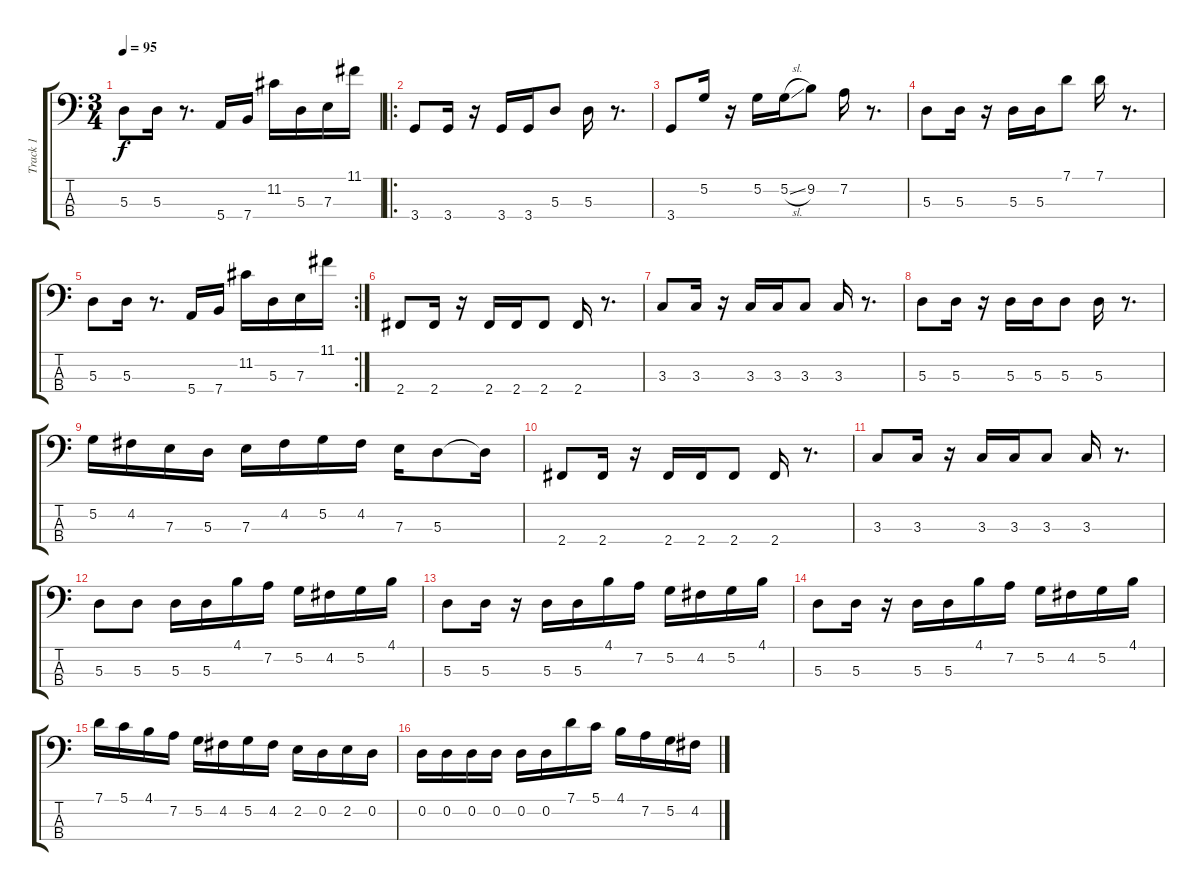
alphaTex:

\track ("Track 1" "Track 1") {instrument electricbasspick}
\staff {score tabs}
\tuning (G2 D2 A1 E1) {hide}
\ts (3 4)
\tempo 95
\clef f4
\ks c
5.3.8{dy f} 5.3.16 r.8{d} 5.4.16 7.4.16 11.2.16 5.3.16 7.3.16 11.1.16 |
\ro
3.4.8 3.4.16 r.16 3.4.16 3.4.16 5.3.8 5.3.16 r.8{d} |
3.4.8 5.2.16 r.16 5.2.16 5.2{sl}.16 9.2.8 7.2.16 r.8{d} |
5.3.8 5.3.16 r.16 5.3.16 5.3.16 7.1.8 7.1.16 r.8{d} |
\rc 2
5.3.8 5.3.16 r.8{d} 5.4.16 7.4.16 11.2.16 5.3.16 7.3.16 11.1.16 |
2.4.8 2.4.16 r.16 2.4.16 2.4.16 2.4.8 2.4.16 r.8{d} |
3.3.8 3.3.16 r.16 3.3.16 3.3.16 3.3.8 3.3.16 r.8{d} |
5.3.8 5.3.16 r.16 5.3.16 5.3.16 5.3.8 5.3.16 r.8{d} |
5.2.16 4.2.16 7.3.16 5.3.16 7.3.16 4.2.16 5.2.16 4.2.16 7.3.16 5.3.8 5.3{t}.16 |
2.4.8 2.4.16 r.16 2.4.16 2.4.16 2.4.8 2.4.16 r.8{d} |
3.3.8 3.3.16 r.16 3.3.16 3.3.16 3.3.8 3.3.16 r.8{d} |
5.3.8 5.3.8 5.3.16 5.3.16 4.1.16 7.2.16 5.2.16 4.2.16 5.2.16 4.1.16 |
5.3.8 5.3.16 r.16 5.3.16 5.3.16 4.1.16 7.2.16 5.2.16 4.2.16 5.2.16 4.1.16 |
5.3.8 5.3.16 r.16 5.3.16 5.3.16 4.1.16 7.2.16 5.2.16 4.2.16 5.2.16 4.1.16 |
7.1.16 5.1.16 4.1.16 7.2.16 5.2.16 4.2.16 5.2.16 4.2.16 2.2.16 0.2.16 2.2.16 0.2.16 |
0.2.16 0.2.16 0.2.16 0.2.16 0.2.16 0.2.16 7.1.16 5.1.16 4.1.16 7.2.16 5.2.16 4.2.16
